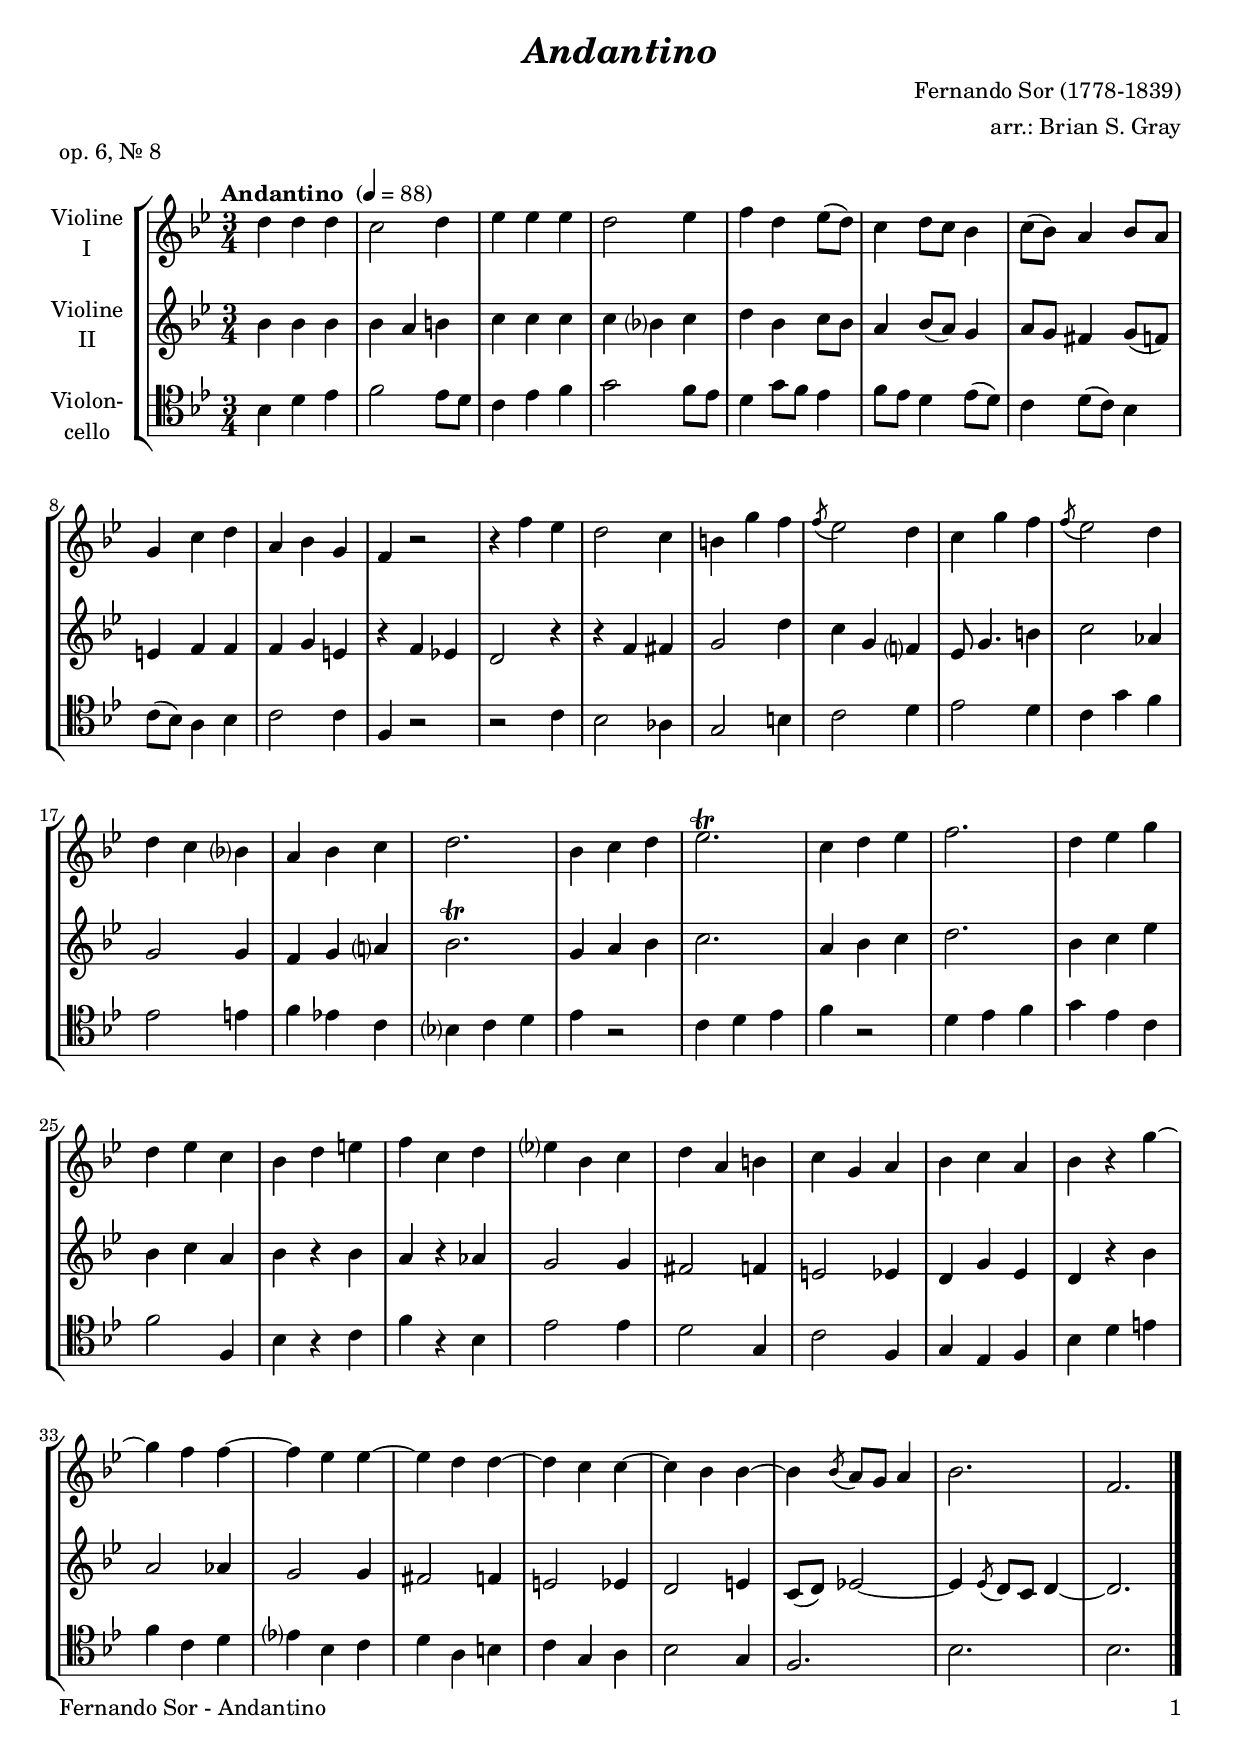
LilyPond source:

\version "2.20.2"
\include "deutsch.ly"

#(set-global-staff-size 19.5)

\header {
  title     = \markup \bold \italic "Andantino"
  composer  = "Fernando Sor (1778-1839)"
  arranger  = "arr.: Brian S. Gray"
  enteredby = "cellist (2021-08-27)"
  piece     = "op. 6, Nr. 8"
}

voiceconsts = {
 \key c \major
 \time 3/4
% \clef "bass"
 \clef "treble"
% \numericTimeSignature
 \compressEmptyMeasures
  % Set default beaming for all staves
  \set Timing.beamExceptions = #'()
  \set Timing.baseMoment     = #(ly:make-moment 1 4)
  \set Timing.beatStructure  = #'(1 1 1) 
 \tempo "Andantino " 4=88
}

minstr = "harpsichord"
mihi = "clarinet"
%minstr = "accordion"
milo = "bassoon"

arco  = \markup \italic "(arco)"
cresc = \markup \italic "cresc."
pizz  = \markup \italic "(pizz.)"
fmarc = \markup { \dynamic f \bold \italic " marcato" }

mivl = "violin"
miba = "cello"

va = \relative c'' {
  \voiceconsts

  e4 e e
  d2 e4
  f f f
  e2 f4
  g e f8( e)
  d4 e8 d c4

  d8( c) h4 c8 h
  a4 d e
  h c a
  g r2
  r4 g' f
  e2 d4
  cis a' g

  \acciaccatura g8 f2 e4
  d a' g
  \acciaccatura g8 f2 e4
  e d c?
  h c d
  e2.
  c4 d e

  f2.\trill
  d4 e f
  g2.
  e4 f a
  e f d
  c e fis
  g d e

  f? c d
  e h cis
  d a h
  c d h
  c r a'~
  a g g~
  g f f~

  f e e~
  e d d~
  d c c~
  c \acciaccatura c8 h a h4
  c2.
  g \bar "|."
}

vb = \relative c'' {
  \voiceconsts

  c4 c c
  c h cis
  d d d
  d c? d
  e c d8 c
  h4 c8( h) a4

  h8 a gis4 a8( g)
  fis4 g g
  g a fis
  r g f!
  e2 r4
  r g gis
  a2 e'4

  d a g?
  f8 a4. cis4
  d2 b4
  a2 a4
  g a h?
  c2.\trill
  a4 h c

  d2.
  h4 c d
  e2.
  c4 d f
  c d h
  c r c
  h r b

  a2 a4
  gis2 g4
  fis2 f4
  e a f
  e r c'
  h2 b4
  a2 a4

  gis2 g4
  fis2 f4
  e2 fis4
  d8( e) f!2~
  f4 \acciaccatura f8 e d e4~
  e2. \bar "|."
}

vc = \relative c' {
  \voiceconsts
  \clef "tenor"
  
  c4 e f
  g2 f8 e
  d4 f g
  a2 g8 f
  e4 a8 g f4
  g8 f e4 f8( e)

  d4 e8( d) c4
  d8( c) h4 c
  d2 d4
  g, r2
  r d'4
  c2 b4
  a2 cis4

  d2 e4
  f2 e4
  d a' g
  f2 fis4
  g f! d
  c? d e
  f r2

  d4 e f
  g r2
  e4 f g
  a f d
  g2 g,4
  c r d
  g r c,

  f2 f4
  e2 a,4
  d2 g,4
  a f g
  c e fis
  g d e
  f? c d

  e h cis
  d a h
  c2 a4
  g2.
  c
  c \bar "|."
}


music = \new StaffGroup <<
      \new Staff {
        \set Staff.midiInstrument = \mivl
        \set Staff.instrumentName = \markup \center-column { "Violine" "I" }
        \transpose c b, { \va }
      }
      
      \new Staff {
        \set Staff.midiInstrument = \mivl
        \set Staff.instrumentName = \markup \center-column { "Violine" "II" }
        \transpose c b, { \vb }
      }
      
      \new Staff {
        \set Staff.midiInstrument = \miba
        \set Staff.instrumentName = \markup \center-column { "Violon-" "cello" }
        \transpose c b, { \vc }
      }
>>

\book {
   \paper {
    print-page-number = ##t
    print-first-page-number = ##t
    ragged-last-bottom = ##f
    oddHeaderMarkup = \markup \null
    evenHeaderMarkup = \markup \null
    oddFooterMarkup = \markup {
      \fill-line {
        \on-the-fly #print-page-number-check-first
        "Fernando Sor - Andantino" \fromproperty #'page:page-number-string
      }
    }
    evenFooterMarkup = \oddFooterMarkup
  } \score {
    \music
    \layout {}
  }

  \score {
    \unfoldRepeats \music

    \midi {
      \context {
        \Score
      }
    }
  }
}